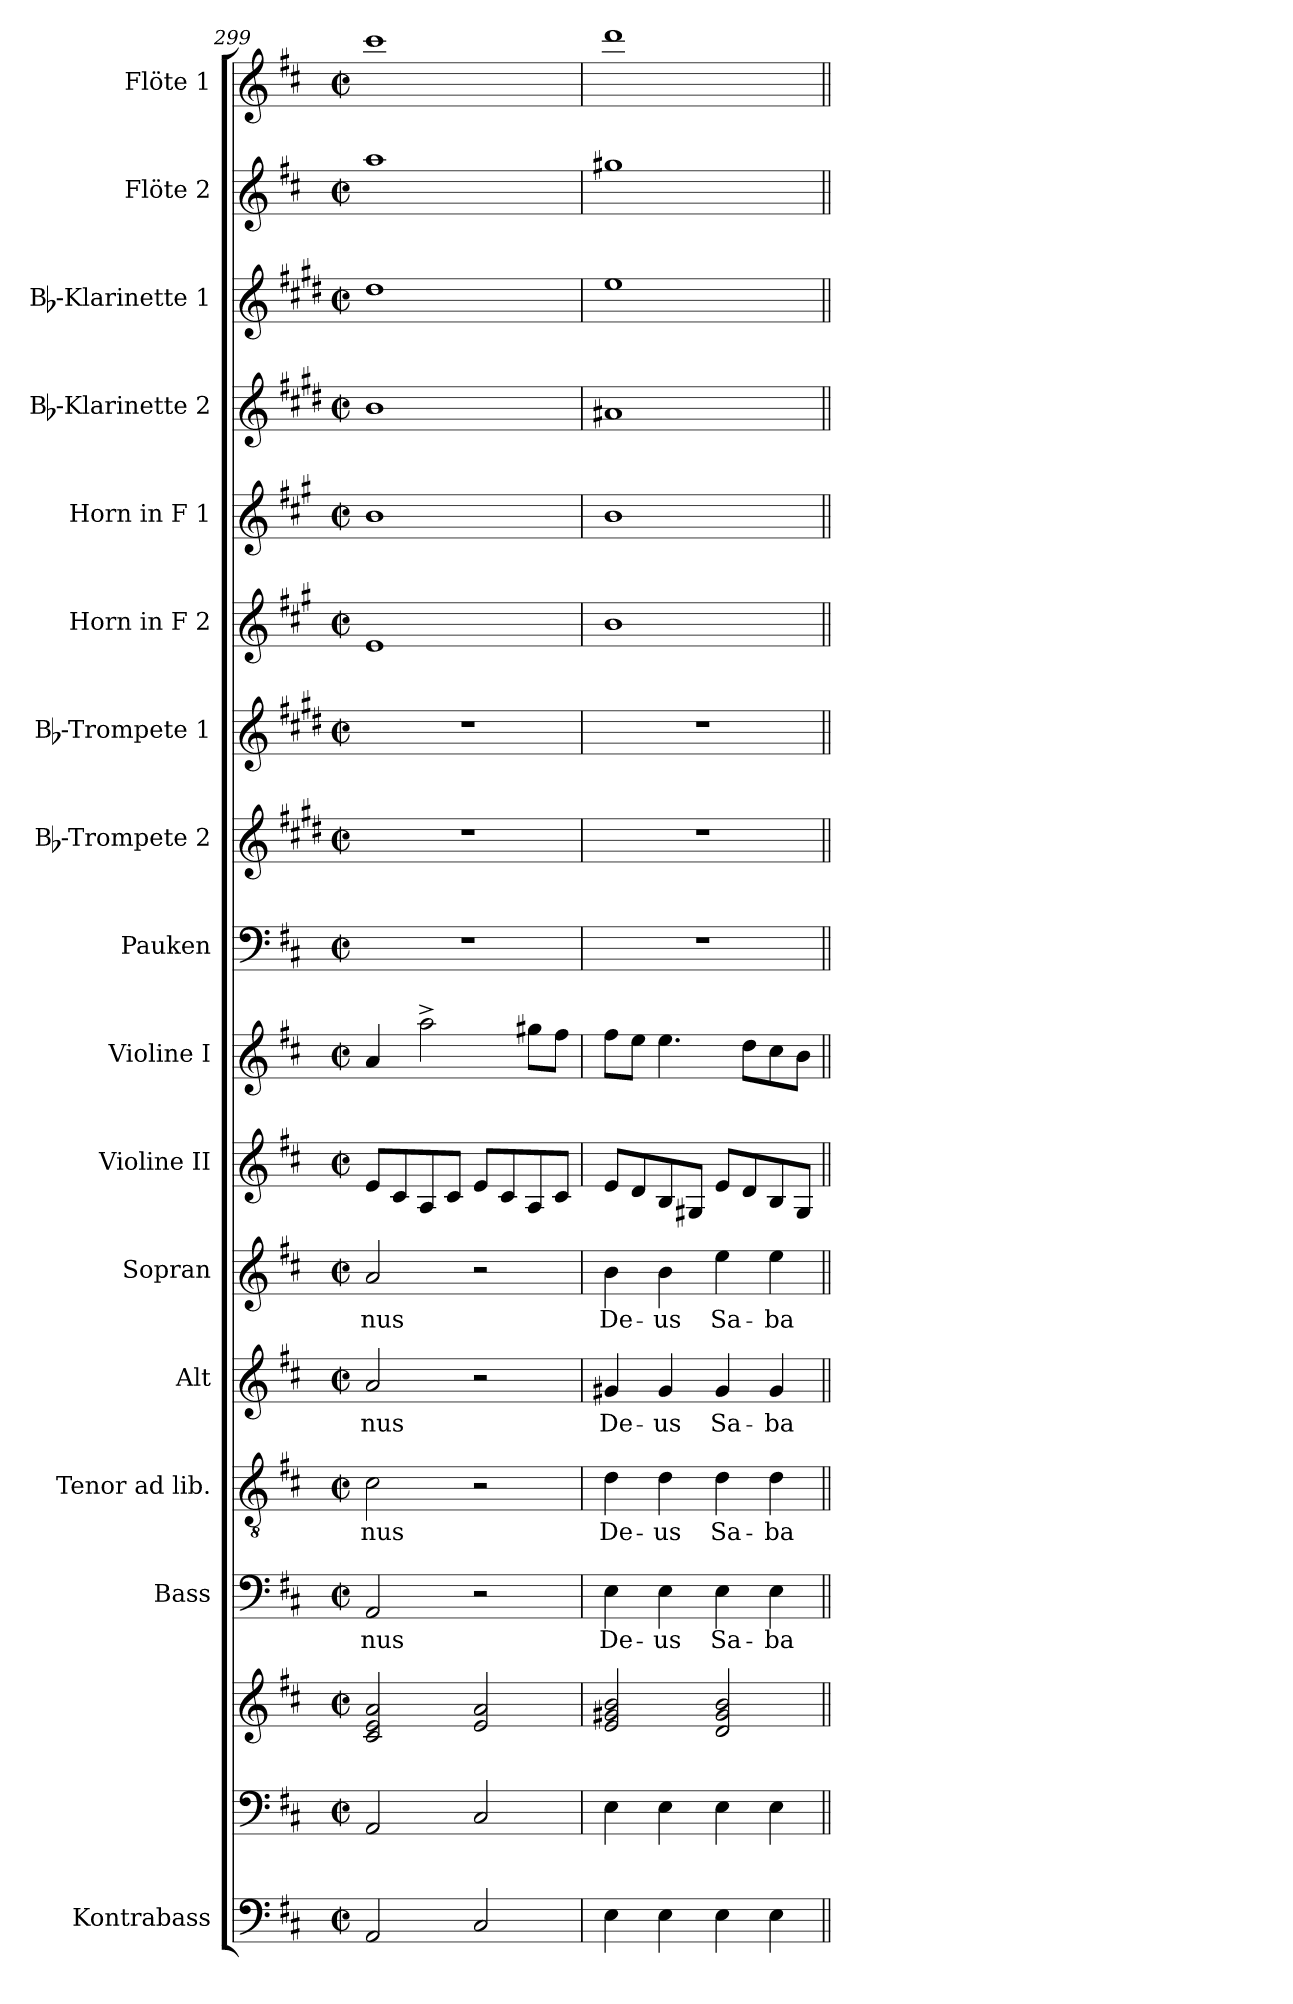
**kern	**kern	**kern	**kern	**text	**kern	**text	**kern	**text	**kern	**text	**kern	**kern	**kern	**kern	**kern	**kern	**kern	**kern	**kern	**kern	**kern
*part17	*part16	*part16	*part15	*part15	*part14	*part14	*part13	*part13	*part12	*part12	*part11	*part10	*part9	*part8	*part7	*part6	*part5	*part4	*part3	*part2	*part1
*staff18	*staff17	*staff16	*staff15	*staff15	*staff14	*staff14	*staff13	*staff13	*staff12	*staff12	*staff11	*staff10	*staff9	*staff8	*staff7	*staff6	*staff5	*staff4	*staff3	*staff2	*staff1
*I"Kontrabass	*	*	*I"Bass	*	*I"Tenor ad lib.	*	*I"Alt	*	*I"Sopran	*	*I"Violine II	*I"Violine I	*I"Pauken	*I"Bb-Trompete 2	*I"Bb-Trompete 1	*I"Horn in F 2	*I"Horn in F 1	*I"Bb-Klarinette 2	*I"Bb-Klarinette 1	*I"Flöte 2	*I"Flöte 1
*I'Kb.	*	*	*I'B.	*	*I'T.	*	*I'A.	*	*I'S.	*	*I'Vl. II	*I'Vl. I	*I'Pk.	*I'Bb Trp. 2	*I'Bb Trp. 1	*	*	*I'Bb Kl. 2	*I'Bb Kl. 1	*I'Fl. 2	*I'Fl. 1
*clefF4	*clefF4	*clefG2	*clefF4	*	*clefGv2	*	*clefG2	*	*clefG2	*	*clefG2	*clefG2	*clefF4	*clefG2	*clefG2	*clefG2	*clefG2	*clefG2	*clefG2	*clefG2	*clefG2
*ITrd7c12	*	*	*	*	*	*	*	*	*	*	*	*	*	*ITrd1c2	*ITrd1c2	*ITrd4c7	*ITrd4c7	*ITrd1c2	*ITrd1c2	*	*
*k[f#c#]	*k[f#c#]	*k[f#c#]	*k[f#c#]	*	*k[f#c#]	*	*k[f#c#]	*	*k[f#c#]	*	*k[f#c#]	*k[f#c#]	*k[f#c#]	*k[f#c#]	*k[f#c#]	*k[f#c#]	*k[f#c#]	*k[f#c#]	*k[f#c#]	*k[f#c#]	*k[f#c#]
*D:	*D:	*D:	*D:	*	*D:	*	*D:	*	*D:	*	*D:	*D:	*D:	*D:	*D:	*D:	*D:	*D:	*D:	*D:	*D:
*M2/2	*M2/2	*M2/2	*M2/2	*	*M2/2	*	*M2/2	*	*M2/2	*	*M2/2	*M2/2	*M2/2	*M2/2	*M2/2	*M2/2	*M2/2	*M2/2	*M2/2	*M2/2	*M2/2
*met(c|)	*met(c|)	*met(c|)	*met(c|)	*	*met(c|)	*	*met(c|)	*	*met(c|)	*	*met(c|)	*met(c|)	*met(c|)	*met(c|)	*met(c|)	*met(c|)	*met(c|)	*met(c|)	*met(c|)	*met(c|)	*met(c|)
=299	=299	=299	=299	=299	=299	=299	=299	=299	=299	=299	=299	=299	=299	=299	=299	=299	=299	=299	=299	=299	=299
!	!	!	!	!LO:LY:b	!	!LO:LY:b	!	!LO:LY:b	!	!LO:LY:b	!	!	!	!	!	!	!	!	!	!	!
2AAA/	2AA/	2c#/ 2e/ 2a/	2AA/	-nus	2c#\	-nus	2a/	-nus	2a/	-nus	8e/L	4a/	1r	1r	1r	1A	1e	1a	1cc#	1aa	1ccc#
.	.	.	.	.	.	.	.	.	.	.	8c#/	.	.	.	.	.	.	.	.	.	.
.	.	.	.	.	.	.	.	.	.	.	8A/	2aa^>\	.	.	.	.	.	.	.	.	.
.	.	.	.	.	.	.	.	.	.	.	8c#/J	.	.	.	.	.	.	.	.	.	.
2CC#/	2C#/	2e/ 2a/	2r	.	2r	.	2r	.	2r	.	8e/L	.	.	.	.	.	.	.	.	.	.
.	.	.	.	.	.	.	.	.	.	.	8c#/	.	.	.	.	.	.	.	.	.	.
.	.	.	.	.	.	.	.	.	.	.	8A/	8gg#X\L	.	.	.	.	.	.	.	.	.
.	.	.	.	.	.	.	.	.	.	.	8c#/J	8ff#\J	.	.	.	.	.	.	.	.	.
=300	=300	=300	=300	=300	=300	=300	=300	=300	=300	=300	=300	=300	=300	=300	=300	=300	=300	=300	=300	=300	=300
!	!	!	!	!LO:LY:b	!	!LO:LY:b	!	!LO:LY:b	!	!LO:LY:b	!	!	!	!	!	!	!	!	!	!	!
4EE\	4E\	2e/ 2g#X/ 2b/	4E\	De-	4d\	De-	4g#X/	De-	4b\	De-	8e/L	8ff#\L	1r	1r	1r	1e	1e	1g#X	1dd	1gg#X	1ddd
.	.	.	.	.	.	.	.	.	.	.	8d/	8ee\J	.	.	.	.	.	.	.	.	.
!	!	!	!	!LO:LY:b	!	!LO:LY:b	!	!LO:LY:b	!	!LO:LY:b	!	!	!	!	!	!	!	!	!	!	!
4EE\	4E\	.	4E\	-us	4d\	-us	4g#/	-us	4b\	-us	8B/	4.ee\	.	.	.	.	.	.	.	.	.
.	.	.	.	.	.	.	.	.	.	.	8G#X/J	.	.	.	.	.	.	.	.	.	.
!	!	!	!	!LO:LY:b	!	!LO:LY:b	!	!LO:LY:b	!	!LO:LY:b	!	!	!	!	!	!	!	!	!	!	!
4EE\	4E\	2d/ 2g#/ 2b/	4E\	Sa-	4d\	Sa-	4g#/	Sa-	4ee\	Sa-	8e/L	.	.	.	.	.	.	.	.	.	.
.	.	.	.	.	.	.	.	.	.	.	8d/	8dd\L	.	.	.	.	.	.	.	.	.
!	!	!	!	!LO:LY:b	!	!LO:LY:b	!	!LO:LY:b	!	!LO:LY:b	!	!	!	!	!	!	!	!	!	!	!
4EE\	4E\	.	4E\	-ba-	4d\	-ba-	4g#/	-ba-	4ee\	-ba-	8B/	8cc#\	.	.	.	.	.	.	.	.	.
.	.	.	.	.	.	.	.	.	.	.	8G#/J	8b\J	.	.	.	.	.	.	.	.	.
=||	=||	=||	=||	=||	=||	=||	=||	=||	=||	=||	=||	=||	=||	=||	=||	=||	=||	=||	=||	=||	=||
*-	*-	*-	*-	*-	*-	*-	*-	*-	*-	*-	*-	*-	*-	*-	*-	*-	*-	*-	*-	*-	*-
